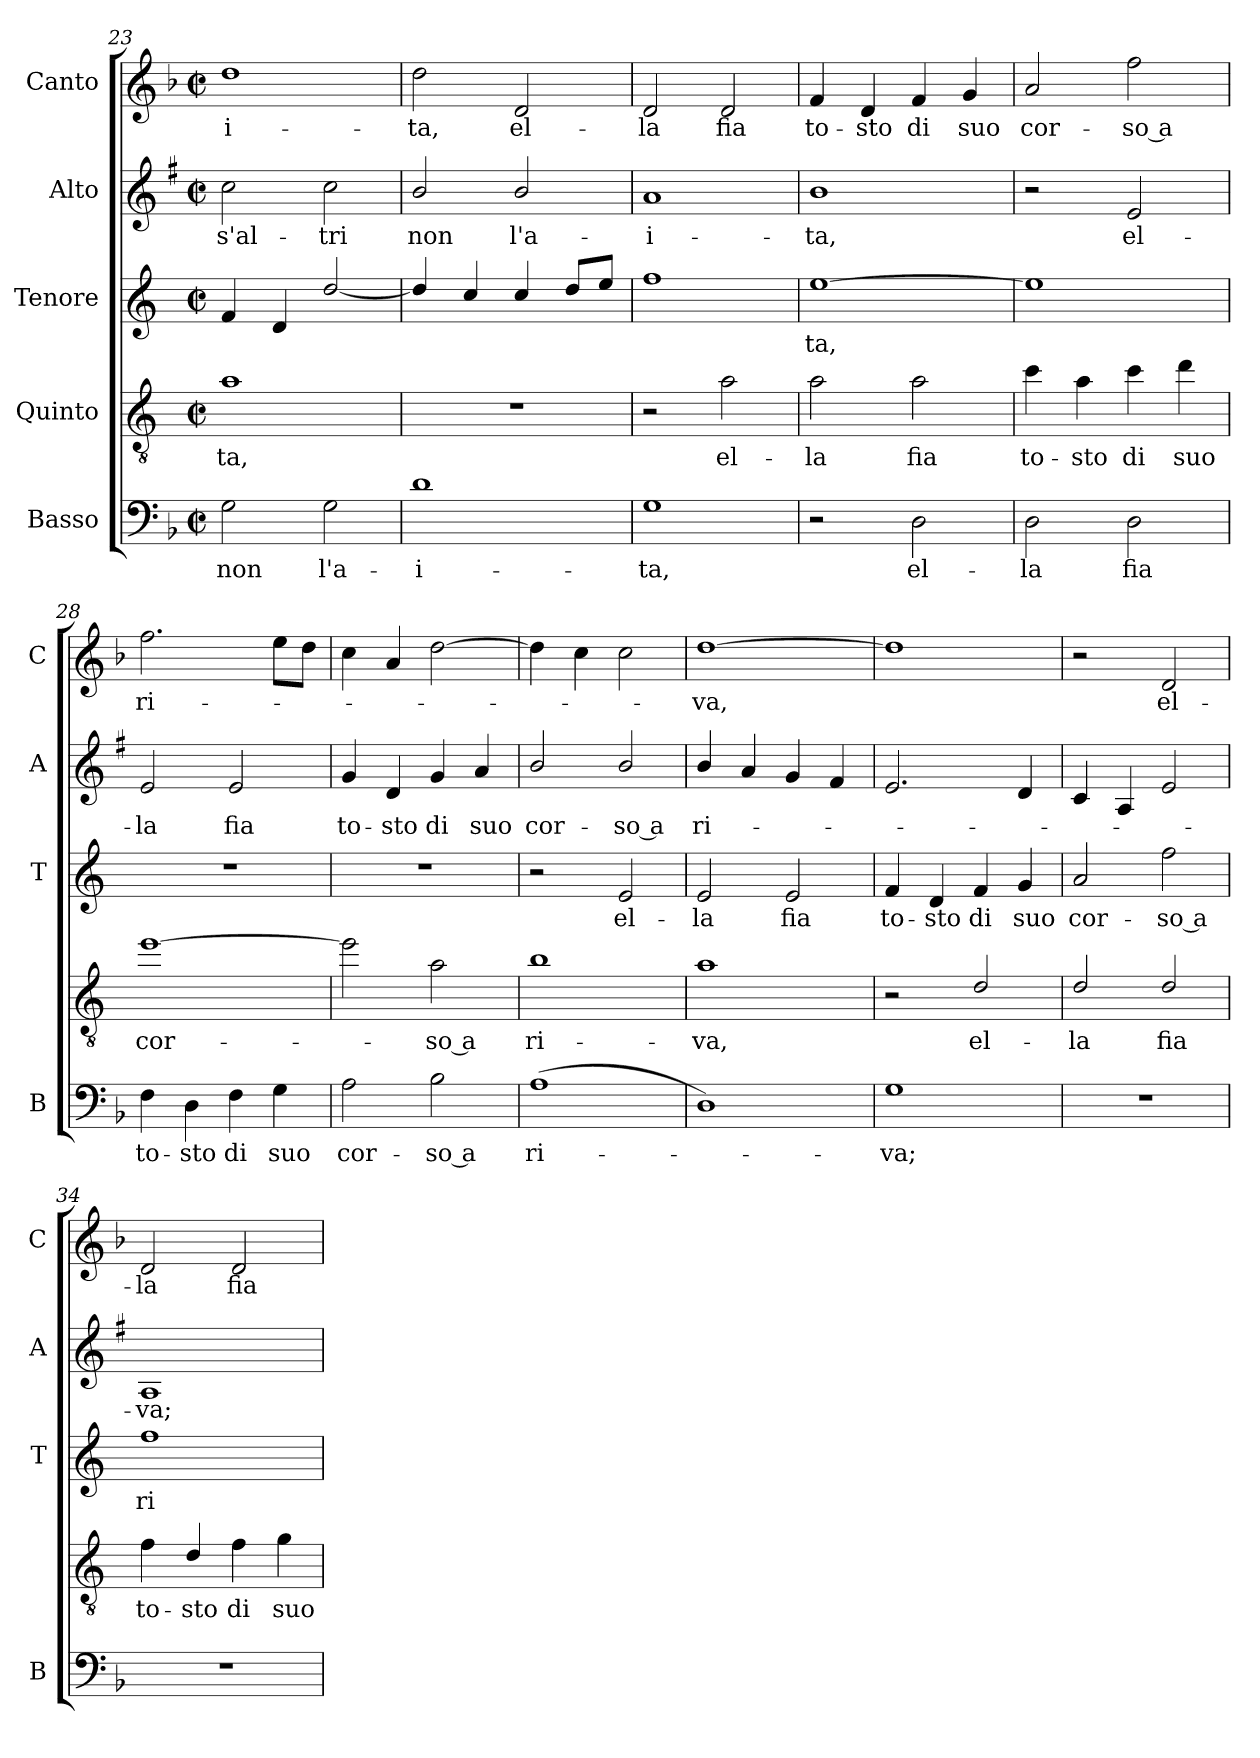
**kern	**text	**kern	**text	**kern	**text	**kern	**text	**kern	**text
*part5	*part5	*part4	*part4	*part3	*part3	*part2	*part2	*part1	*part1
*staff5	*staff5	*staff4	*staff4	*staff3	*staff3	*staff2	*staff2	*staff1	*staff1
*I"Basso	*	*I"Quinto	*	*I"Tenore	*	*I"Alto	*	*I"Canto	*
*I'B	*	*	*	*I'T	*	*I'A	*	*I'C	*
!!LO:LB:g=z
*clefF4	*	*clefGv2	*	*clefG2	*	*clefG2	*	*clefG2	*
*	*	*ITrd4c7	*	*ITrd4c7	*	*ITrd1c2	*	*	*
*k[b-]	*	*k[b-]	*	*k[b-]	*	*k[b-]	*	*k[b-]	*
*F:	*	*F:	*	*F:	*	*F:	*	*F:	*
*M2/2	*	*M2/2	*	*M2/2	*	*M2/2	*	*M2/2	*
*met(c|)	*	*met(c|)	*	*met(c|)	*	*met(c|)	*	*met(c|)	*
=23	=23	=23	=23	=23	=23	=23	=23	=23	=23
!	!LO:LY:b	!	!	!	!	!	!	!	!
!	!	!	!LO:LY:b	!	!	!	!	!	!
!	!	!	!	!	!	!	!LO:LY:b	!	!
!	!	!	!	!	!	!	!	!	!LO:LY:b
2G\	non	1d	-ta,	4B-/	.	2b-\	s'al-	1dd	-i-
.	.	.	.	4G/	.	.	.	.	.
!	!LO:LY:b	!	!	!	!	!	!	!	!
!	!	!	!	!	!	!	!LO:LY:b	!	!
2G\	l'a-	.	.	[2g/	.	2b-\	-tri	.	.
=24	=24	=24	=24	=24	=24	=24	=24	=24	=24
!	!LO:LY:b	!	!	!	!	!	!	!	!
!	!	!	!	!	!	!	!LO:LY:b	!	!
!	!	!	!	!	!	!	!	!	!LO:LY:b
1d	-i-	1r	.	4g/]	.	2a/	non	2dd\	-ta,
.	.	.	.	4f/	.	.	.	.	.
!	!	!	!	!	!	!	!LO:LY:b	!	!
!	!	!	!	!	!	!	!	!	!LO:LY:b
.	.	.	.	4f/	.	2a/	l'a-	2d/	el-
.	.	.	.	8g/L	.	.	.	.	.
.	.	.	.	8a/J	.	.	.	.	.
=25	=25	=25	=25	=25	=25	=25	=25	=25	=25
!	!LO:LY:b	!	!	!	!	!	!	!	!
!	!	!	!	!	!	!	!LO:LY:b	!	!
!	!	!	!	!	!	!	!	!	!LO:LY:b
1G	-ta,	2r	.	1b-	.	1g	-i-	2d/	-la
!	!	!	!LO:LY:b	!	!	!	!	!	!
!	!	!	!	!	!	!	!	!	!LO:LY:b
.	.	2d\	el-	.	.	.	.	2d/	fia
=26	=26	=26	=26	=26	=26	=26	=26	=26	=26
!	!	!	!LO:LY:b	!	!	!	!	!	!
!	!	!	!	!	!LO:LY:b	!	!	!	!
!	!	!	!	!	!	!	!LO:LY:b	!	!
!	!	!	!	!	!	!	!	!	!LO:LY:b
2r	.	2d\	-la	[1a	-ta,	1a	-ta,	4f/	to-
!	!	!	!	!	!	!	!	!	!LO:LY:b
.	.	.	.	.	.	.	.	4d/	-sto
!	!LO:LY:b	!	!	!	!	!	!	!	!
!	!	!	!LO:LY:b	!	!	!	!	!	!
!	!	!	!	!	!	!	!	!	!LO:LY:b
2D\	el-	2d\	fia	.	.	.	.	4f/	di
!	!	!	!	!	!	!	!	!	!LO:LY:b
.	.	.	.	.	.	.	.	4g/	suo
=27	=27	=27	=27	=27	=27	=27	=27	=27	=27
!	!LO:LY:b	!	!	!	!	!	!	!	!
!	!	!	!LO:LY:b	!	!	!	!	!	!
!	!	!	!	!	!	!	!	!	!LO:LY:b
2D\	-la	4f\	to-	1a]	.	2r	.	2a/	cor-
!	!	!	!LO:LY:b	!	!	!	!	!	!
.	.	4d\	-sto	.	.	.	.	.	.
!	!LO:LY:b	!	!	!	!	!	!	!	!
!	!	!	!LO:LY:b	!	!	!	!	!	!
!	!	!	!	!	!	!	!LO:LY:b	!	!
!	!	!	!	!	!	!	!	!	!LO:LY:b
2D\	fia	4f\	di	.	.	2d/	el-	2ff\	-so a
!	!	!	!LO:LY:b	!	!	!	!	!	!
.	.	4g\	suo	.	.	.	.	.	.
=28	=28	=28	=28	=28	=28	=28	=28	=28	=28
!	!LO:LY:b	!	!	!	!	!	!	!	!
!	!	!	!LO:LY:b	!	!	!	!	!	!
!	!	!	!	!	!	!	!LO:LY:b	!	!
!	!	!	!	!	!	!	!	!	!LO:LY:b
4F\	to-	[1a	cor-	1r	.	2d/	-la	2.ff\	ri-
!	!LO:LY:b	!	!	!	!	!	!	!	!
4D\	-sto	.	.	.	.	.	.	.	.
!	!LO:LY:b	!	!	!	!	!	!	!	!
!	!	!	!	!	!	!	!LO:LY:b	!	!
4F\	di	.	.	.	.	2d/	fia	.	.
!	!LO:LY:b	!	!	!	!	!	!	!	!
4G\	suo	.	.	.	.	.	.	8ee\L	.
.	.	.	.	.	.	.	.	8dd\J	.
=29	=29	=29	=29	=29	=29	=29	=29	=29	=29
!	!LO:LY:b	!	!	!	!	!	!	!	!
!	!	!	!	!	!	!	!LO:LY:b	!	!
2A\	cor-	2a\]	.	1r	.	4f/	to-	4cc\	.
!	!	!	!	!	!	!	!LO:LY:b	!	!
.	.	.	.	.	.	4c/	-sto	4a/	.
!	!LO:LY:b	!	!	!	!	!	!	!	!
!	!	!	!LO:LY:b	!	!	!	!	!	!
!	!	!	!	!	!	!	!LO:LY:b	!	!
2B-\	-so a	2d\	-so a	.	.	4f/	di	[2dd\	.
!	!	!	!	!	!	!	!LO:LY:b	!	!
.	.	.	.	.	.	4g/	suo	.	.
!!LO:LB:g=z
=30	=30	=30	=30	=30	=30	=30	=30	=30	=30
!	!LO:LY:b	!	!	!	!	!	!	!	!
!	!	!	!LO:LY:b	!	!	!	!	!	!
!	!	!	!	!	!	!	!LO:LY:b	!	!
(>1A	ri-	1e	ri-	2r	.	2a/	cor-	4dd\]	.
.	.	.	.	.	.	.	.	4cc\	.
!	!	!	!	!	!LO:LY:b	!	!	!	!
!	!	!	!	!	!	!	!LO:LY:b	!	!
.	.	.	.	2A/	el-	2a/	-so a	2cc\	.
=31	=31	=31	=31	=31	=31	=31	=31	=31	=31
!	!	!	!LO:LY:b	!	!	!	!	!	!
!	!	!	!	!	!LO:LY:b	!	!	!	!
!	!	!	!	!	!	!	!LO:LY:b	!	!
!	!	!	!	!	!	!	!	!	!LO:LY:b
1D)	.	1d	-va,	2A/	-la	4a/	ri-	[1dd	-va,
.	.	.	.	.	.	4g/	.	.	.
!	!	!	!	!	!LO:LY:b	!	!	!	!
.	.	.	.	2A/	fia	4f/	.	.	.
.	.	.	.	.	.	4e/	.	.	.
=32	=32	=32	=32	=32	=32	=32	=32	=32	=32
!	!LO:LY:b	!	!	!	!	!	!	!	!
!	!	!	!	!	!LO:LY:b	!	!	!	!
1G	-va;	2r	.	4B-/	to-	2.d/	.	1dd]	.
!	!	!	!	!	!LO:LY:b	!	!	!	!
.	.	.	.	4G/	-sto	.	.	.	.
!	!	!	!LO:LY:b	!	!	!	!	!	!
!	!	!	!	!	!LO:LY:b	!	!	!	!
.	.	2G/	el-	4B-/	di	.	.	.	.
!	!	!	!	!	!LO:LY:b	!	!	!	!
.	.	.	.	4c/	suo	4c/	.	.	.
=33	=33	=33	=33	=33	=33	=33	=33	=33	=33
!	!	!	!LO:LY:b	!	!	!	!	!	!
!	!	!	!	!	!LO:LY:b	!	!	!	!
1r	.	2G/	-la	2d/	cor-	4B-/	.	2r	.
.	.	.	.	.	.	4G/	.	.	.
!	!	!	!LO:LY:b	!	!	!	!	!	!
!	!	!	!	!	!LO:LY:b	!	!	!	!
!	!	!	!	!	!	!	!	!	!LO:LY:b
.	.	2G/	fia	2b-\	-so a	2d/	.	2d/	el-
=34	=34	=34	=34	=34	=34	=34	=34	=34	=34
!	!	!	!LO:LY:b	!	!	!	!	!	!
!	!	!	!	!	!LO:LY:b	!	!	!	!
!	!	!	!	!	!	!	!LO:LY:b	!	!
!	!	!	!	!	!	!	!	!	!LO:LY:b
1r	.	4B-\	to-	1b-	ri-	1G	-va;	2d/	-la
!	!	!	!LO:LY:b	!	!	!	!	!	!
.	.	4G/	-sto	.	.	.	.	.	.
!	!	!	!LO:LY:b	!	!	!	!	!	!
!	!	!	!	!	!	!	!	!	!LO:LY:b
.	.	4B-\	di	.	.	.	.	2d/	fia
!	!	!	!LO:LY:b	!	!	!	!	!	!
.	.	4c\	suo	.	.	.	.	.	.
=	=	=	=	=	=	=	=	=	=
*-	*-	*-	*-	*-	*-	*-	*-	*-	*-
